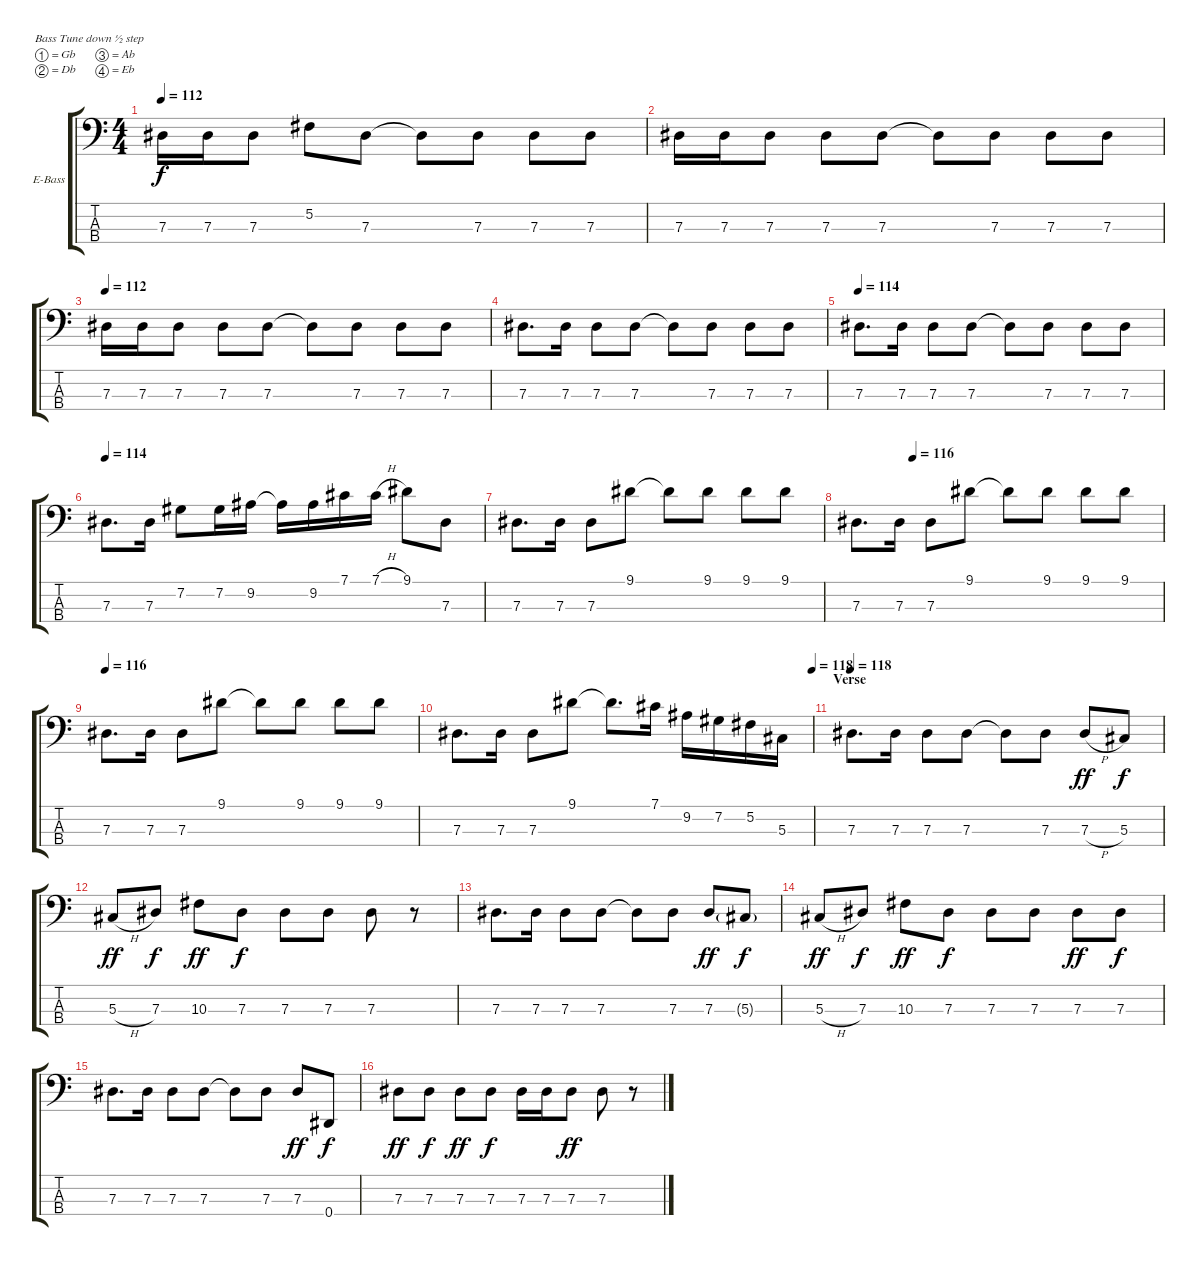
\bracketExtendMode groupsimilarinstruments
\firstSystemTrackNameOrientation horizontal
\otherSystemsTrackNameOrientation horizontal
\track ("Bass" "E-Bass") {instrument electricbassfinger}
\staff {score tabs}
\tuning (Gb2 Db2 Ab1 Eb1)
\ts (4 4)
\tempo 112
\clef f4
\ks c
7.3.16{dy f} 7.3.16 7.3.8 5.2.8 7.3.8 7.3{t}.8 7.3.8 7.3.8 7.3.8 |
7.3.16 7.3.16 7.3.8 7.3.8 7.3.8 7.3{t}.8 7.3.8 7.3.8 7.3.8 |
\tempo 112
7.3.16 7.3.16 7.3.8 7.3.8 7.3.8 7.3{t}.8 7.3.8 7.3.8 7.3.8 |
7.3.8{d} 7.3.16 7.3.8 7.3.8 7.3{t}.8 7.3.8 7.3.8 7.3.8 |
\tempo 114
7.3.8{d} 7.3.16 7.3.8 7.3.8 7.3{t}.8 7.3.8 7.3.8 7.3.8 |
\tempo 114
7.3.8{d} 7.3.16 7.2.8 7.2.16 9.2.16 9.2{t}.16 9.2.16 7.1.16 7.1{h}.16 9.1.8 7.3.8 |
7.3.8{d} 7.3.16 7.3.8 9.1.8 9.1{t}.8 9.1.8 9.1.8 9.1.8 |
\tempo (116 0.1875)
7.3.8{d} 7.3.16 7.3.8 9.1.8 9.1{t}.8 9.1.8 9.1.8 9.1.8 |
\tempo 116
7.3.8{d} 7.3.16 7.3.8 9.1.8 9.1{t}.8 9.1.8 9.1.8 9.1.8 |
\tempo (118 1)
7.3.8{d} 7.3.16 7.3.8 9.1.8 9.1{t}.8{d} 7.1.16 9.2.16 7.2.16 5.2.16 5.3.16 |
\section ("" "Verse")
\tempo 118
7.3.8{d} 7.3.16 7.3.8 7.3.8 7.3{t}.8 7.3.8 7.3{h}.8{dy ff} 5.3.8{dy f} |
5.3{h}.8{dy ff} 7.3.8{dy f} 10.3.8{dy ff} 7.3.8{dy f} 7.3.8 7.3.8 7.3.8 r.8 |
7.3.8{d} 7.3.16 7.3.8 7.3.8 7.3{t}.8 7.3.8 7.3.8{dy ff} 5.3{g}.8{dy f} |
5.3{h}.8{dy ff} 7.3.8{dy f} 10.3.8{dy ff} 7.3.8{dy f} 7.3.8 7.3.8 7.3.8{dy ff} 7.3.8{dy f} |
7.3.8{d} 7.3.16 7.3.8 7.3.8 7.3{t}.8 7.3.8 7.3.8{dy ff} 0.4.8{dy f} |
7.3.8{dy ff} 7.3.8{dy f} 7.3.8{dy ff} 7.3.8{dy f} 7.3.16 7.3.16 7.3.8{dy ff} 7.3.8 r.8
